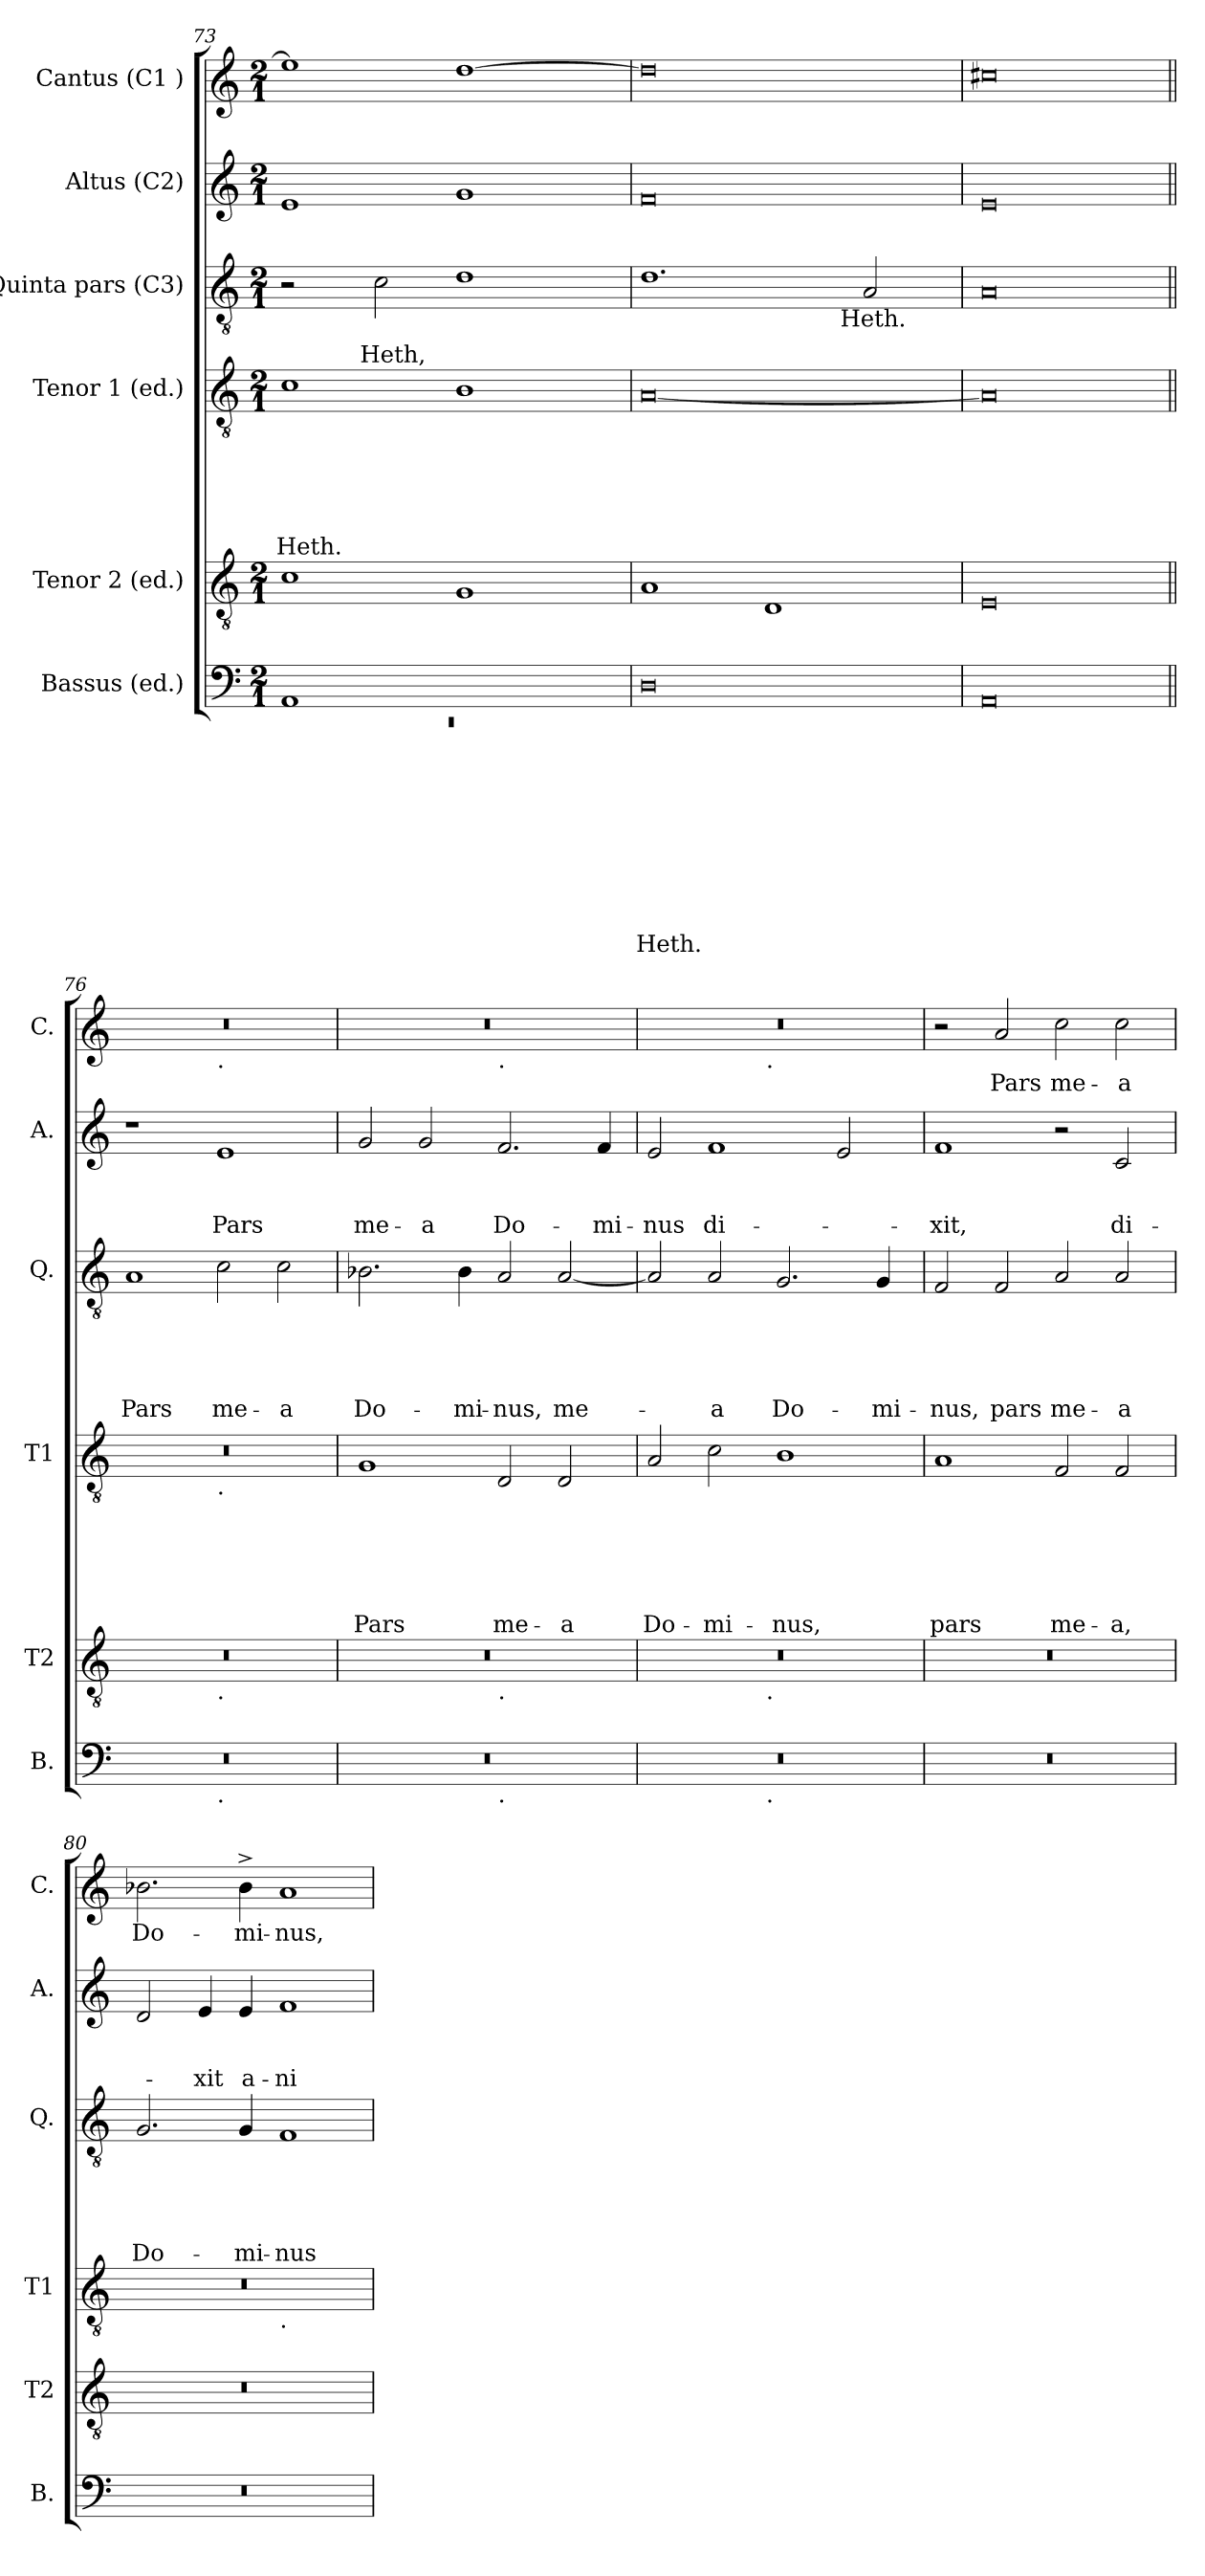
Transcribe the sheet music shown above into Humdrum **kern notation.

**kern	**text	**text	**text	**text	**text	**text	**text	**text	**text	**text	**kern	**text	**kern	**text	**text	**text	**text	**text	**text	**kern	**text	**text	**text	**text	**text	**kern	**text	**text	**text	**kern	**text
*part6	*part6	*part6	*part6	*part6	*part6	*part6	*part6	*part6	*part6	*part6	*part5	*part5	*part4	*part4	*part4	*part4	*part4	*part4	*part4	*part3	*part3	*part3	*part3	*part3	*part3	*part2	*part2	*part2	*part2	*part1	*part1
*staff6	*staff6	*staff6	*staff6	*staff6	*staff6	*staff6	*staff6	*staff6	*staff6	*staff6	*staff5	*staff5	*staff4	*staff4	*staff4	*staff4	*staff4	*staff4	*staff4	*staff3	*staff3	*staff3	*staff3	*staff3	*staff3	*staff2	*staff2	*staff2	*staff2	*staff1	*staff1
*I"Bassus (ed.)	*	*	*	*	*	*	*	*	*	*	*I"Tenor 2 (ed.)	*	*I"Tenor 1 (ed.)	*	*	*	*	*	*	*I"Quinta pars (C3)	*	*	*	*	*	*I"Altus (C2)	*	*	*	*I"Cantus (C1 )	*
*I'B.	*	*	*	*	*	*	*	*	*	*	*I'T2	*	*I'T1	*	*	*	*	*	*	*I'Q.	*	*	*	*	*	*I'A.	*	*	*	*I'C.	*
*clefF4	*	*	*	*	*	*	*	*	*	*	*clefGv2	*	*clefGv2	*	*	*	*	*	*	*clefGv2	*	*	*	*	*	*clefG2	*	*	*	*clefG2	*
*k[]	*	*	*	*	*	*	*	*	*	*	*k[]	*	*k[]	*	*	*	*	*	*	*k[]	*	*	*	*	*	*k[]	*	*	*	*k[]	*
*C:	*	*	*	*	*	*	*	*	*	*	*C:	*	*C:	*	*	*	*	*	*	*C:	*	*	*	*	*	*C:	*	*	*	*C:	*
*M2/1	*	*	*	*	*	*	*	*	*	*	*M2/1	*	*M2/1	*	*	*	*	*	*	*M2/1	*	*	*	*	*	*M2/1	*	*	*	*M2/1	*
=73	=73	=73	=73	=73	=73	=73	=73	=73	=73	=73	=73	=73	=73	=73	=73	=73	=73	=73	=73	=73	=73	=73	=73	=73	=73	=73	=73	=73	=73	=73	=73
*^	*	*	*	*	*	*	*	*	*	*	*	*	*	*	*	*	*	*	*	*	*	*	*	*	*	*	*	*	*	*	*
!	!LO:N:vis=1	!	!	!	!	!	!	!	!	!	!	!	!	!	!	!	!	!	!	!LO:LY:b	!	!	!	!	!	!	!	!	!	!	!	!
*	*	*	*	*	*	*	*	*	*	*	*	*	*	*^	*	*	*	*	*	*	*	*	*	*	*	*	*	*	*	*	*	*
1AA	0rEE	.	.	.	.	.	.	.	.	.	.	1c	.	1c	4...ryy	.	.	.	.	.	Heth.	2r	.	.	.	.	.	1e	.	.	.	1ee]	.
!	!	!	!	!	!	!	!	!	!	!	!	!	!	!	!LO:TX:a:t=Heth,	!	!	!	!	!	!	!	!	!	!	!	!	!	!	!	!	!	!
.	.	.	.	.	.	.	.	.	.	.	.	.	.	.	1ryy	.	.	.	.	.	.	.	.	.	.	.	.	.	.	.	.	.	.
.	.	.	.	.	.	.	.	.	.	.	.	.	.	.	.	.	.	.	.	.	.	2c\	.	.	.	.	.	.	.	.	.	.	.
1ryy	.	.	.	.	.	.	.	.	.	.	.	1G	.	1B	.	.	.	.	.	.	.	1d	.	.	.	.	.	1g	.	.	.	[>1dd	.
.	.	.	.	.	.	.	.	.	.	.	.	.	.	.	2ryy	.	.	.	.	.	.	.	.	.	.	.	.	.	.	.	.	.	.
.	.	.	.	.	.	.	.	.	.	.	.	.	.	.	32ryy	.	.	.	.	.	.	.	.	.	.	.	.	.	.	.	.	.	.
=74	=74	=74	=74	=74	=74	=74	=74	=74	=74	=74	=74	=74	=74	=74	=74	=74	=74	=74	=74	=74	=74	=74	=74	=74	=74	=74	=74	=74	=74	=74	=74	=74	=74
!	!	!	!	!	!	!	!	!	!	!	!	!	!	!	!	!	!	!	!	!	!	!LO:TX:a:t=Heth.	!	!	!	!	!	!	!	!	!	!	!
!	!	!	!	!	!	!	!	!	!	!	!LO:LY:b	!	!	!	!	!	!	!	!	!	!	!	!	!	!	!	!	!	!	!	!	!	!
*v	*v	*	*	*	*	*	*	*	*	*	*	*	*	*v	*v	*	*	*	*	*	*	*^	*	*	*	*	*	*	*	*	*	*	*
0D	.	.	.	.	.	.	.	.	.	Heth.	1A	.	[<0A	.	.	.	.	.	.	1.d	1ryy	.	.	.	.	.	0f	.	.	.	0dd]	.
.	.	.	.	.	.	.	.	.	.	.	1D	.	.	.	.	.	.	.	.	.	4..ryy	.	.	.	.	.	.	.	.	.	.	.
!	!	!	!	!	!	!	!	!	!	!	!	!	!	!	!	!	!	!	!	!	!LO:TX:b:t=Heth.	!	!	!	!	!	!	!	!	!	!	!
.	.	.	.	.	.	.	.	.	.	.	.	.	.	.	.	.	.	.	.	.	2ryy	.	.	.	.	.	.	.	.	.	.	.
.	.	.	.	.	.	.	.	.	.	.	.	.	.	.	.	.	.	.	.	2A/	.	.	.	.	.	.	.	.	.	.	.	.
.	.	.	.	.	.	.	.	.	.	.	.	.	.	.	.	.	.	.	.	.	16ryy	.	.	.	.	.	.	.	.	.	.	.
*	*	*	*	*	*	*	*	*	*	*	*	*	*	*	*	*	*	*	*	*v	*v	*	*	*	*	*	*	*	*	*	*	*
=75	=75	=75	=75	=75	=75	=75	=75	=75	=75	=75	=75	=75	=75	=75	=75	=75	=75	=75	=75	=75	=75	=75	=75	=75	=75	=75	=75	=75	=75	=75	=75
0AA	.	.	.	.	.	.	.	.	.	.	0E	.	0A]	.	.	.	.	.	.	0A	.	.	.	.	.	0e	.	.	.	0cc#X	.
=76||	=76||	=76||	=76||	=76||	=76||	=76||	=76||	=76||	=76||	=76||	=76||	=76||	=76||	=76||	=76||	=76||	=76||	=76||	=76||	=76||	=76||	=76||	=76||	=76||	=76||	=76||	=76||	=76||	=76||	=76||	=76||
!	!	!	!	!	!	!	!	!	!	!	!	!	!	!	!	!	!	!	!	!	!	!	!	!	!LO:LY:b	!	!	!	!	!	!
*^	*	*	*	*	*	*	*	*	*	*	*^	*	*^	*	*	*	*	*	*	*	*	*	*	*	*	*	*	*	*	*^	*
0r	1ryy	.	.	.	.	.	.	.	.	.	.	0r	1ryy	.	0r	1ryy	.	.	.	.	.	.	1A	.	.	.	.	Pars	1r	.	.	.	0r	1ryy	.
!	!	!	!	!	!	!	!	!	!	!	!	!	!	!	!	!	!	!	!	!	!	!	!	!	!	!	!	!	!	!	!	!	!	!LO:TX:b:t=.	!
!	!	!	!	!	!	!	!	!	!	!	!	!	!	!	!	!LO:TX:b:t=.	!	!	!	!	!	!	!	!	!	!	!	!	!	!	!	!	!	!	!
!	!	!	!	!	!	!	!	!	!	!	!	!	!LO:TX:b:t=.	!	!	!	!	!	!	!	!	!	!	!	!	!	!	!	!	!	!	!	!	!	!
!	!LO:TX:b:t=.	!	!	!	!	!	!	!	!	!	!	!	!	!	!	!	!	!	!	!	!	!	!	!	!	!	!	!	!	!	!	!	!	!	!
!	!	!	!	!	!	!	!	!	!	!	!	!	!	!	!	!	!	!	!	!	!	!	!	!	!	!	!	!LO:LY:b	!	!	!	!LO:LY:b	!	!	!
.	1ryy	.	.	.	.	.	.	.	.	.	.	.	1ryy	.	.	1ryy	.	.	.	.	.	.	2c\	.	.	.	.	me-	1e	.	.	Pars	.	1ryy	.
!	!	!	!	!	!	!	!	!	!	!	!	!	!	!	!	!	!	!	!	!	!	!	!	!	!	!	!	!LO:LY:b	!	!	!	!	!	!	!
.	.	.	.	.	.	.	.	.	.	.	.	.	.	.	.	.	.	.	.	.	.	.	2c\	.	.	.	.	-a	.	.	.	.	.	.	.
=77	=77	=77	=77	=77	=77	=77	=77	=77	=77	=77	=77	=77	=77	=77	=77	=77	=77	=77	=77	=77	=77	=77	=77	=77	=77	=77	=77	=77	=77	=77	=77	=77	=77	=77	=77
!	!	!	!	!	!	!	!	!	!	!	!	!	!	!	!	!	!	!	!	!	!	!LO:LY:b	!	!	!	!	!	!LO:LY:b	!	!	!	!LO:LY:b	!	!	!
*	*	*	*	*	*	*	*	*	*	*	*	*	*	*	*v	*v	*	*	*	*	*	*	*	*	*	*	*	*	*	*	*	*	*	*	*
0r	1ryy	.	.	.	.	.	.	.	.	.	.	0r	1ryy	.	1G	.	.	.	.	.	Pars	2.B-X\	.	.	.	.	Do-	2g/	.	.	me-	0r	1ryy	.
!	!	!	!	!	!	!	!	!	!	!	!	!	!	!	!	!	!	!	!	!	!	!	!	!	!	!	!	!	!	!	!LO:LY:b	!	!	!
.	.	.	.	.	.	.	.	.	.	.	.	.	.	.	.	.	.	.	.	.	.	.	.	.	.	.	.	2g/	.	.	-a	.	.	.
!	!	!	!	!	!	!	!	!	!	!	!	!	!	!	!	!	!	!	!	!	!	!	!	!	!	!	!LO:LY:b	!	!	!	!	!	!	!
.	.	.	.	.	.	.	.	.	.	.	.	.	.	.	.	.	.	.	.	.	.	4B-\	.	.	.	.	-mi-	.	.	.	.	.	.	.
!	!	!	!	!	!	!	!	!	!	!	!	!	!	!	!	!	!	!	!	!	!	!	!	!	!	!	!	!	!	!	!	!	!LO:TX:b:t=.	!
!	!	!	!	!	!	!	!	!	!	!	!	!	!LO:TX:b:t=.	!	!	!	!	!	!	!	!	!	!	!	!	!	!	!	!	!	!	!	!	!
!	!LO:TX:b:t=.	!	!	!	!	!	!	!	!	!	!	!	!	!	!	!	!	!	!	!	!	!	!	!	!	!	!	!	!	!	!	!	!	!
!	!	!	!	!	!	!	!	!	!	!	!	!	!	!	!	!	!	!	!	!	!LO:LY:b	!	!	!	!	!	!LO:LY:b	!	!	!	!LO:LY:b	!	!	!
.	1ryy	.	.	.	.	.	.	.	.	.	.	.	1ryy	.	2D/	.	.	.	.	.	me-	2A/	.	.	.	.	-nus,	2.f/	.	.	Do-	.	1ryy	.
!	!	!	!	!	!	!	!	!	!	!	!	!	!	!	!	!	!	!	!	!	!LO:LY:b	!	!	!	!	!	!LO:LY:b	!	!	!	!	!	!	!
.	.	.	.	.	.	.	.	.	.	.	.	.	.	.	2D/	.	.	.	.	.	-a	[<2A/	.	.	.	.	me-	.	.	.	.	.	.	.
!	!	!	!	!	!	!	!	!	!	!	!	!	!	!	!	!	!	!	!	!	!	!	!	!	!	!	!	!	!	!	!LO:LY:b	!	!	!
.	.	.	.	.	.	.	.	.	.	.	.	.	.	.	.	.	.	.	.	.	.	.	.	.	.	.	.	4f/	.	.	-mi-	.	.	.
=78	=78	=78	=78	=78	=78	=78	=78	=78	=78	=78	=78	=78	=78	=78	=78	=78	=78	=78	=78	=78	=78	=78	=78	=78	=78	=78	=78	=78	=78	=78	=78	=78	=78	=78
!	!	!	!	!	!	!	!	!	!	!	!	!	!	!	!	!	!	!	!	!	!LO:LY:b	!	!	!	!	!	!	!	!	!	!LO:LY:b	!	!	!
0r	2ryy	.	.	.	.	.	.	.	.	.	.	0r	2ryy	.	2A/	.	.	.	.	.	Do-	2A/]	.	.	.	.	.	2e/	.	.	-nus	0r	2ryy	.
!	!	!	!	!	!	!	!	!	!	!	!	!	!	!	!	!	!	!	!	!	!LO:LY:b	!	!	!	!	!	!LO:LY:b	!	!	!	!LO:LY:b	!	!	!
.	4...ryy	.	.	.	.	.	.	.	.	.	.	.	4...ryy	.	2c\	.	.	.	.	.	-mi-	2A/	.	.	.	.	-a	1f	.	.	di-	.	4...ryy	.
!	!	!	!	!	!	!	!	!	!	!	!	!	!	!	!	!	!	!	!	!	!	!	!	!	!	!	!	!	!	!	!	!	!LO:TX:b:t=.	!
!	!	!	!	!	!	!	!	!	!	!	!	!	!LO:TX:b:t=.	!	!	!	!	!	!	!	!	!	!	!	!	!	!	!	!	!	!	!	!	!
!	!LO:TX:b:t=.	!	!	!	!	!	!	!	!	!	!	!	!	!	!	!	!	!	!	!	!	!	!	!	!	!	!	!	!	!	!	!	!	!
.	1ryy	.	.	.	.	.	.	.	.	.	.	.	1ryy	.	.	.	.	.	.	.	.	.	.	.	.	.	.	.	.	.	.	.	1ryy	.
!	!	!	!	!	!	!	!	!	!	!	!	!	!	!	!	!	!	!	!	!	!LO:LY:b	!	!	!	!	!	!LO:LY:b	!	!	!	!	!	!	!
.	.	.	.	.	.	.	.	.	.	.	.	.	.	.	1B	.	.	.	.	.	-nus,	2.G/	.	.	.	.	Do-	.	.	.	.	.	.	.
.	.	.	.	.	.	.	.	.	.	.	.	.	.	.	.	.	.	.	.	.	.	.	.	.	.	.	.	2e/	.	.	.	.	.	.
!	!	!	!	!	!	!	!	!	!	!	!	!	!	!	!	!	!	!	!	!	!	!	!	!	!	!	!LO:LY:b	!	!	!	!	!	!	!
.	.	.	.	.	.	.	.	.	.	.	.	.	.	.	.	.	.	.	.	.	.	4G/	.	.	.	.	-mi-	.	.	.	.	.	.	.
.	32ryy	.	.	.	.	.	.	.	.	.	.	.	32ryy	.	.	.	.	.	.	.	.	.	.	.	.	.	.	.	.	.	.	.	32ryy	.
!!LO:LB:g=z
=79	=79	=79	=79	=79	=79	=79	=79	=79	=79	=79	=79	=79	=79	=79	=79	=79	=79	=79	=79	=79	=79	=79	=79	=79	=79	=79	=79	=79	=79	=79	=79	=79	=79	=79
!	!	!	!	!	!	!	!	!	!	!	!	!	!	!	!	!	!	!	!	!	!LO:LY:b	!	!	!	!	!	!LO:LY:b	!	!	!	!LO:LY:b	!	!	!
*v	*v	*	*	*	*	*	*	*	*	*	*	*	*	*	*	*	*	*	*	*	*	*	*	*	*	*	*	*	*	*	*	*v	*v	*
*	*	*	*	*	*	*	*	*	*	*	*v	*v	*	*	*	*	*	*	*	*	*	*	*	*	*	*	*	*	*	*	*	*
0r	.	.	.	.	.	.	.	.	.	.	0r	.	1A	.	.	.	.	.	pars	2F/	.	.	.	.	-nus,	1f	.	.	-xit,	2r	.
!	!	!	!	!	!	!	!	!	!	!	!	!	!	!	!	!	!	!	!	!	!	!	!	!	!LO:LY:b	!	!	!	!	!	!LO:LY:b
.	.	.	.	.	.	.	.	.	.	.	.	.	.	.	.	.	.	.	.	2F/	.	.	.	.	pars	.	.	.	.	2a/	Pars
!	!	!	!	!	!	!	!	!	!	!	!	!	!	!	!	!	!	!	!LO:LY:b	!	!	!	!	!	!LO:LY:b	!	!	!	!	!	!LO:LY:b
.	.	.	.	.	.	.	.	.	.	.	.	.	2F/	.	.	.	.	.	me-	2A/	.	.	.	.	me-	2r	.	.	.	2cc\	me-
!	!	!	!	!	!	!	!	!	!	!	!	!	!	!	!	!	!	!	!LO:LY:b	!	!	!	!	!	!LO:LY:b	!	!	!	!LO:LY:b	!	!LO:LY:b
.	.	.	.	.	.	.	.	.	.	.	.	.	2F/	.	.	.	.	.	-a,	2A/	.	.	.	.	-a	2c/	.	.	di-	2cc\	-a
=80	=80	=80	=80	=80	=80	=80	=80	=80	=80	=80	=80	=80	=80	=80	=80	=80	=80	=80	=80	=80	=80	=80	=80	=80	=80	=80	=80	=80	=80	=80	=80
!	!	!	!	!	!	!	!	!	!	!	!	!	!	!	!	!	!	!	!	!	!	!	!	!	!LO:LY:b	!	!	!	!	!	!LO:LY:b
*	*	*	*	*	*	*	*	*	*	*	*	*	*^	*	*	*	*	*	*	*	*	*	*	*	*	*	*	*	*	*	*
0r	.	.	.	.	.	.	.	.	.	.	0r	.	0r	1ryy	.	.	.	.	.	.	2.G/	.	.	.	.	Do-	2d/	.	.	.	2.b-X\	Do-
!	!	!	!	!	!	!	!	!	!	!	!	!	!	!	!	!	!	!	!	!	!	!	!	!	!	!	!	!	!	!LO:LY:b	!	!
.	.	.	.	.	.	.	.	.	.	.	.	.	.	.	.	.	.	.	.	.	.	.	.	.	.	.	4e/	.	.	-xit	.	.
!	!	!	!	!	!	!	!	!	!	!	!	!	!	!	!	!	!	!	!	!	!	!	!	!	!	!LO:LY:b	!	!	!	!LO:LY:b	!	!LO:LY:b
.	.	.	.	.	.	.	.	.	.	.	.	.	.	.	.	.	.	.	.	.	4G/	.	.	.	.	-mi-	4e/	.	.	a-	4b-^>\	-mi-
!	!	!	!	!	!	!	!	!	!	!	!	!	!	!LO:TX:b:t=.	!	!	!	!	!	!	!	!	!	!	!	!	!	!	!	!	!	!
!	!	!	!	!	!	!	!	!	!	!	!	!	!	!	!	!	!	!	!	!	!	!	!	!	!	!LO:LY:b:rj	!	!	!	!LO:LY:b	!	!LO:LY:b
.	.	.	.	.	.	.	.	.	.	.	.	.	.	1ryy	.	.	.	.	.	.	1F	.	.	.	.	-nus	1f	.	.	-ni-	1a	-nus,
*	*	*	*	*	*	*	*	*	*	*	*	*	*v	*v	*	*	*	*	*	*	*	*	*	*	*	*	*	*	*	*	*	*
=	=	=	=	=	=	=	=	=	=	=	=	=	=	=	=	=	=	=	=	=	=	=	=	=	=	=	=	=	=	=	=
*-	*-	*-	*-	*-	*-	*-	*-	*-	*-	*-	*-	*-	*-	*-	*-	*-	*-	*-	*-	*-	*-	*-	*-	*-	*-	*-	*-	*-	*-	*-	*-
